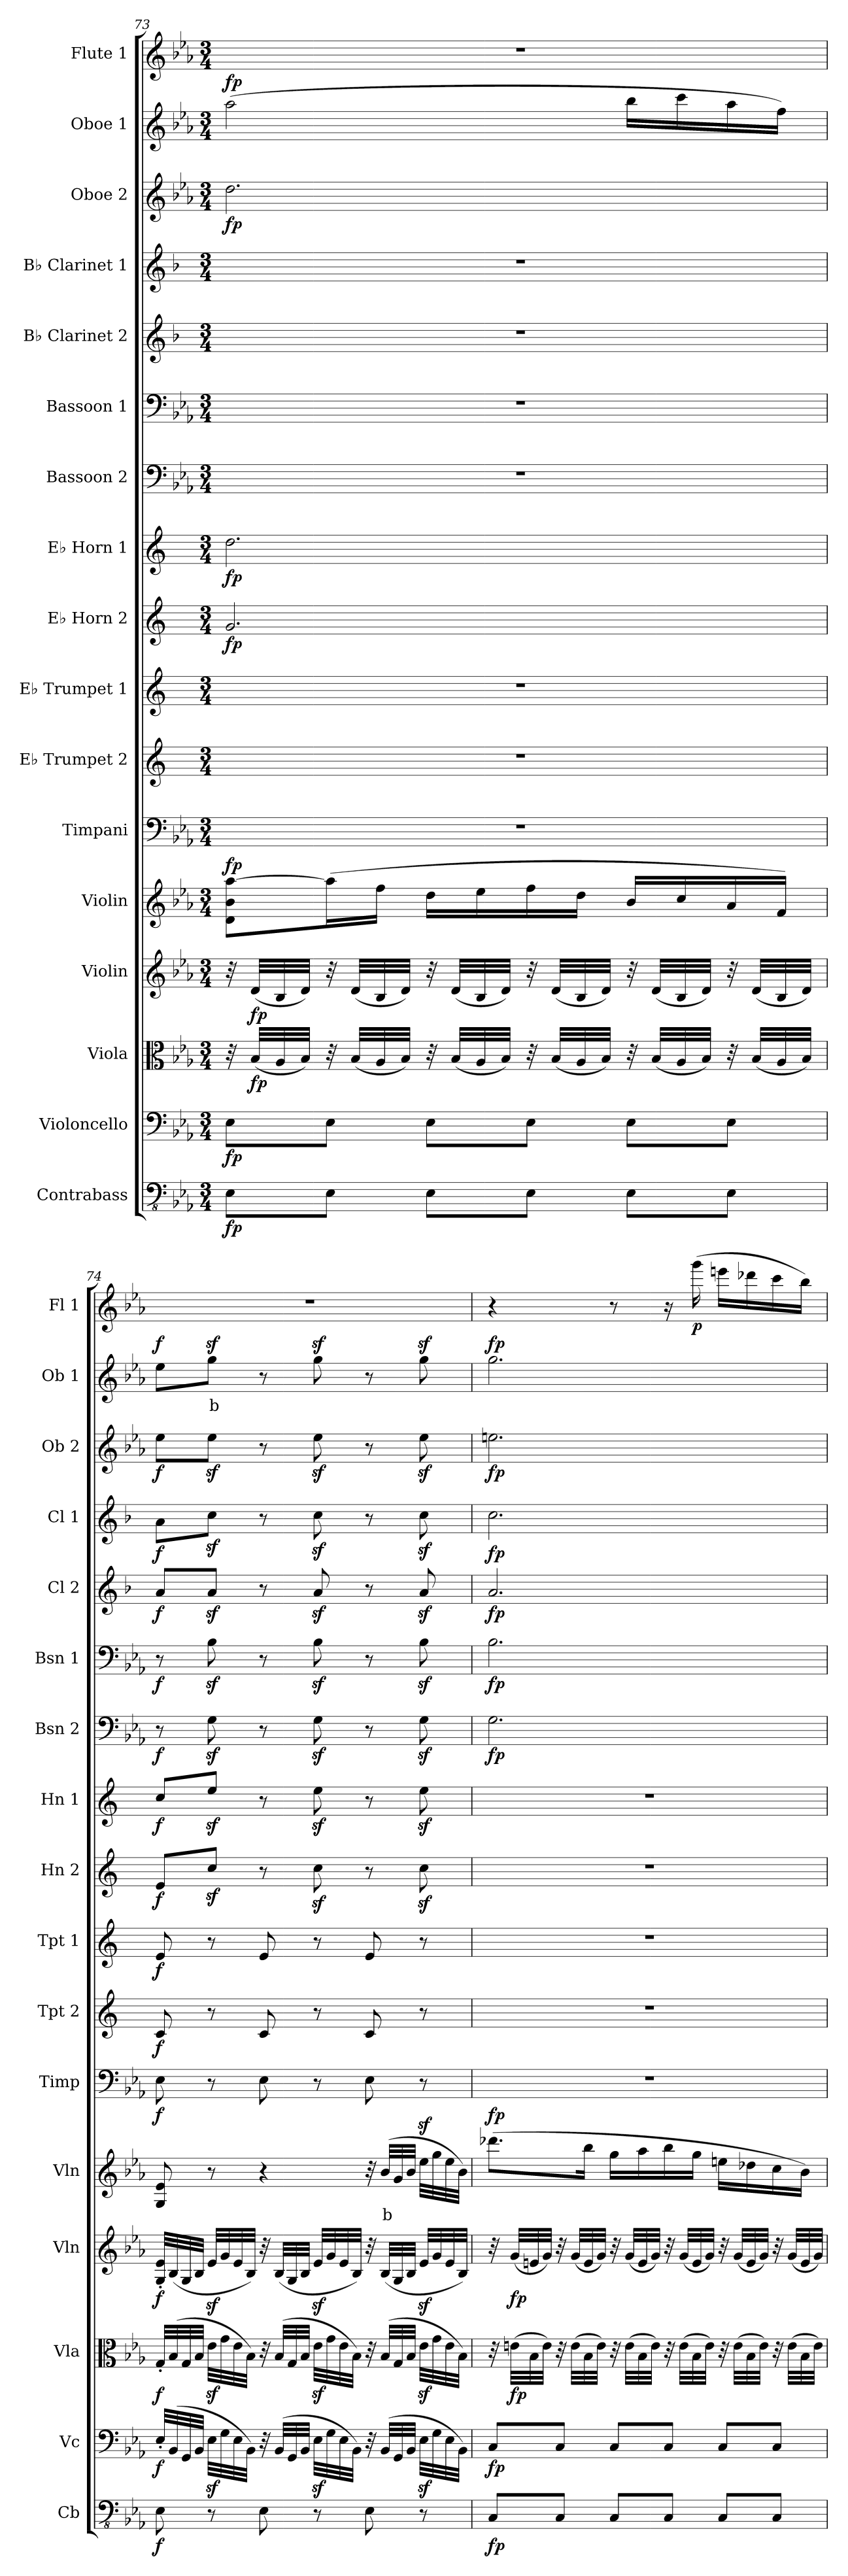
**kern	**dynam	**kern	**dynam	**kern	**dynam	**kern	**dynam	**kern	**text	**dynam	**kern	**kern	**dynam	**kern	**dynam	**kern	**dynam	**kern	**dynam	**kern	**dynam	**kern	**dynam	**kern	**dynam	**kern	**dynam	**kern	**dynam	**kern	**text	**dynam	**kern	**dynam
*part17	*part17	*part16	*part16	*part15	*part15	*part14	*part14	*part13	*part13	*part13	*part12	*part11	*part11	*part10	*part10	*part9	*part9	*part8	*part8	*part7	*part7	*part6	*part6	*part5	*part5	*part4	*part4	*part3	*part3	*part2	*part2	*part2	*part1	*part1
*staff17	*staff17	*staff16	*staff16	*staff15	*staff15	*staff14	*staff14	*staff13	*staff13	*staff13	*staff12	*staff11	*staff11	*staff10	*staff10	*staff9	*staff9	*staff8	*staff8	*staff7	*staff7	*staff6	*staff6	*staff5	*staff5	*staff4	*staff4	*staff3	*staff3	*staff2	*staff2	*staff2	*staff1	*staff1
*I"Contrabass	*	*I"Violoncello	*	*I"Viola	*	*I"Violin	*	*I"Violin	*	*	*I"Timpani	*I"E♭ Trumpet 2	*	*I"E♭ Trumpet 1	*	*I"E♭ Horn 2	*	*I"E♭ Horn 1	*	*I"Bassoon 2	*	*I"Bassoon 1	*	*I"B♭ Clarinet 2	*	*I"B♭ Clarinet 1	*	*I"Oboe 2	*	*I"Oboe 1	*	*	*I"Flute 1	*
*I'Cb	*	*I'Vc	*	*I'Vla	*	*I'Vln	*	*I'Vln	*	*	*I'Timp	*I'Tpt 2	*	*I'Tpt 1	*	*I'Hn 2	*	*I'Hn 1	*	*I'Bsn 2	*	*I'Bsn 1	*	*I'Cl 2	*	*I'Cl 1	*	*I'Ob 2	*	*I'Ob 1	*	*	*I'Fl 1	*
*clefFv4	*	*clefF4	*	*clefC3	*	*clefG2	*	*clefG2	*	*	*clefF4	*clefG2	*	*clefG2	*	*clefG2	*	*clefG2	*	*clefF4	*	*clefF4	*	*clefG2	*	*clefG2	*	*clefG2	*	*clefG2	*	*	*clefG2	*
*	*	*	*	*	*	*	*	*	*	*	*	*ITrd-2c-3	*	*ITrd-2c-3	*	*ITrd5c9	*	*ITrd5c9	*	*	*	*	*	*ITrd1c2	*	*ITrd1c2	*	*	*	*	*	*	*	*
*k[b-e-a-]	*	*k[b-e-a-]	*	*k[b-e-a-]	*	*k[b-e-a-]	*	*k[b-e-a-]	*	*	*k[b-e-a-]	*k[b-e-a-]	*	*k[b-e-a-]	*	*k[b-e-a-]	*	*k[b-e-a-]	*	*k[b-e-a-]	*	*k[b-e-a-]	*	*k[b-e-a-]	*	*k[b-e-a-]	*	*k[b-e-a-]	*	*k[b-e-a-]	*	*	*k[b-e-a-]	*
*M3/4	*	*M3/4	*	*M3/4	*	*M3/4	*	*M3/4	*	*	*M3/4	*M3/4	*	*M3/4	*	*M3/4	*	*M3/4	*	*M3/4	*	*M3/4	*	*M3/4	*	*M3/4	*	*M3/4	*	*M3/4	*	*	*M3/4	*
=73	=73	=73	=73	=73	=73	=73	=73	=73	=73	=73	=73	=73	=73	=73	=73	=73	=73	=73	=73	=73	=73	=73	=73	=73	=73	=73	=73	=73	=73	=73	=73	=73	=73	=73
!	!LO:DY:b	!	!LO:DY:b	!	!	!	!	!	!	!LO:DY:b	!	!	!	!	!	!	!LO:DY:b	!	!LO:DY:b	!	!	!	!	!	!	!	!	!	!LO:DY:b	!	!	!LO:DY:b	!	!
8EE-\L	fp	8E-\L	fp	32r	.	32r	.	8d\ 8b-\ [8aa-\L	.	fp	2.r	2.r	.	2.r	.	2.B-/	fp	2.f\	fp	2.r	.	2.r	.	2.r	.	2.r	.	2.dd\	fp	(>2aa-\	.	fp	2.r	.
!	!	!	!	!	!LO:DY:b	!	!LO:DY:b	!	!	!	!	!	!	!	!	!	!	!	!	!	!	!	!	!	!	!	!	!	!	!	!	!	!	!
.	.	.	.	(<32B-/LLL	fp	(<32d/LLL	fp	.	.	.	.	.	.	.	.	.	.	.	.	.	.	.	.	.	.	.	.	.	.	.	.	.	.	.
.	.	.	.	32A-/	.	32B-/	.	.	.	.	.	.	.	.	.	.	.	.	.	.	.	.	.	.	.	.	.	.	.	.	.	.	.	.
.	.	.	.	32B-/JJJ)	.	32d/JJJ)	.	.	.	.	.	.	.	.	.	.	.	.	.	.	.	.	.	.	.	.	.	.	.	.	.	.	.	.
8EE-\J	.	8E-\J	.	32r	.	32r	.	(>16aa-\L]	.	.	.	.	.	.	.	.	.	.	.	.	.	.	.	.	.	.	.	.	.	.	.	.	.	.
.	.	.	.	(<32B-/LLL	.	(<32d/LLL	.	.	.	.	.	.	.	.	.	.	.	.	.	.	.	.	.	.	.	.	.	.	.	.	.	.	.	.
.	.	.	.	32A-/	.	32B-/	.	16ff\JJ	.	.	.	.	.	.	.	.	.	.	.	.	.	.	.	.	.	.	.	.	.	.	.	.	.	.
.	.	.	.	32B-/JJJ)	.	32d/JJJ)	.	.	.	.	.	.	.	.	.	.	.	.	.	.	.	.	.	.	.	.	.	.	.	.	.	.	.	.
8EE-\L	.	8E-\L	.	32r	.	32r	.	16dd\LL	.	.	.	.	.	.	.	.	.	.	.	.	.	.	.	.	.	.	.	.	.	.	.	.	.	.
.	.	.	.	(<32B-/LLL	.	(<32d/LLL	.	.	.	.	.	.	.	.	.	.	.	.	.	.	.	.	.	.	.	.	.	.	.	.	.	.	.	.
.	.	.	.	32A-/	.	32B-/	.	16ee-\	.	.	.	.	.	.	.	.	.	.	.	.	.	.	.	.	.	.	.	.	.	.	.	.	.	.
.	.	.	.	32B-/JJJ)	.	32d/JJJ)	.	.	.	.	.	.	.	.	.	.	.	.	.	.	.	.	.	.	.	.	.	.	.	.	.	.	.	.
8EE-\J	.	8E-\J	.	32r	.	32r	.	16ff\	.	.	.	.	.	.	.	.	.	.	.	.	.	.	.	.	.	.	.	.	.	.	.	.	.	.
.	.	.	.	(<32B-/LLL	.	(<32d/LLL	.	.	.	.	.	.	.	.	.	.	.	.	.	.	.	.	.	.	.	.	.	.	.	.	.	.	.	.
.	.	.	.	32A-/	.	32B-/	.	16dd\JJ	.	.	.	.	.	.	.	.	.	.	.	.	.	.	.	.	.	.	.	.	.	.	.	.	.	.
.	.	.	.	32B-/JJJ)	.	32d/JJJ)	.	.	.	.	.	.	.	.	.	.	.	.	.	.	.	.	.	.	.	.	.	.	.	.	.	.	.	.
8EE-\L	.	8E-\L	.	32r	.	32r	.	16b-/LL	.	.	.	.	.	.	.	.	.	.	.	.	.	.	.	.	.	.	.	.	.	16bb-\LL	.	.	.	.
.	.	.	.	(<32B-/LLL	.	(<32d/LLL	.	.	.	.	.	.	.	.	.	.	.	.	.	.	.	.	.	.	.	.	.	.	.	.	.	.	.	.
.	.	.	.	32A-/	.	32B-/	.	16cc/	.	.	.	.	.	.	.	.	.	.	.	.	.	.	.	.	.	.	.	.	.	16ccc\	.	.	.	.
.	.	.	.	32B-/JJJ)	.	32d/JJJ)	.	.	.	.	.	.	.	.	.	.	.	.	.	.	.	.	.	.	.	.	.	.	.	.	.	.	.	.
8EE-\J	.	8E-\J	.	32r	.	32r	.	16a-/	.	.	.	.	.	.	.	.	.	.	.	.	.	.	.	.	.	.	.	.	.	16aa-\	.	.	.	.
.	.	.	.	(<32B-/LLL	.	(<32d/LLL	.	.	.	.	.	.	.	.	.	.	.	.	.	.	.	.	.	.	.	.	.	.	.	.	.	.	.	.
.	.	.	.	32A-/	.	32B-/	.	16f/JJ)	.	.	.	.	.	.	.	.	.	.	.	.	.	.	.	.	.	.	.	.	.	16ff\JJ)	.	.	.	.
.	.	.	.	32B-/JJJ)	.	32d/JJJ)	.	.	.	.	.	.	.	.	.	.	.	.	.	.	.	.	.	.	.	.	.	.	.	.	.	.	.	.
!!LO:PB:g=z
=74	=74	=74	=74	=74	=74	=74	=74	=74	=74	=74	=74	=74	=74	=74	=74	=74	=74	=74	=74	=74	=74	=74	=74	=74	=74	=74	=74	=74	=74	=74	=74	=74	=74	=74
!	!LO:DY:b	!	!LO:DY:b	!	!LO:DY:b	!	!LO:DY:b	!	!	!LO:DY:b	!	!	!LO:DY:b	!	!LO:DY:b	!	!LO:DY:b	!	!LO:DY:b	!	!LO:DY:b	!	!LO:DY:b	!	!LO:DY:b	!	!LO:DY:b	!	!LO:DY:b	!	!	!LO:DY:b	!	!
8EE-\	f	32E-'/LLL	f	32G'/LLL	f	32G/' 32e-/'LLL	f	8G/ 8e-/	.	f	8E-\	8e-/	f	8g/	f	8G/L	f	8e-/L	f	8r	f	8r	f	8g/L	f	8g\L	f	8ee-\L	f	8ee-\L	.	f	2.r	.
.	.	(>32BB-/	.	(>32B-/	.	(<32B-/	.	.	.	.	.	.	.	.	.	.	.	.	.	.	.	.	.	.	.	.	.	.	.	.	.	.	.	.
.	.	32GG/	.	32G/	.	32G/	.	.	.	.	.	.	.	.	.	.	.	.	.	.	.	.	.	.	.	.	.	.	.	.	.	.	.	.
.	.	32BB-/JJJ	.	32B-/JJJ	.	32B-/JJJ	.	.	.	.	.	.	.	.	.	.	.	.	.	.	.	.	.	.	.	.	.	.	.	.	.	.	.	.
!	!	!	!	!	!	!	!	!	!	!	!	!	!	!	!	!	!	!	!	!	!	!	!	!	!	!	!	!	!	!	!LO:LY:b:color=#FF0000	!	!	!
8r	.	32E-z<\LLL	.	32e-z<\LLL	.	32e-z</LLL	.	8r	.	.	8r	8r	.	8r	.	8e-z</J	.	8gz</J	.	8Gz<\	.	8B-z<\	.	8gz</J	.	8b-z<\J	.	8ee-z<\J	.	8ggz<\J	b	.	.	.
.	.	32G\	.	32g\	.	32g/	.	.	.	.	.	.	.	.	.	.	.	.	.	.	.	.	.	.	.	.	.	.	.	.	.	.	.	.
.	.	32E-\	.	32e-\	.	32e-/	.	.	.	.	.	.	.	.	.	.	.	.	.	.	.	.	.	.	.	.	.	.	.	.	.	.	.	.
.	.	32BB-\JJJ)	.	32B-\JJJ)	.	32B-/JJJ)	.	.	.	.	.	.	.	.	.	.	.	.	.	.	.	.	.	.	.	.	.	.	.	.	.	.	.	.
8EE-\	.	32r	.	32r	.	32r	.	4r	.	.	8E-\	8e-/	.	8g/	.	8r	.	8r	.	8r	.	8r	.	8r	.	8r	.	8r	.	8r	.	.	.	.
.	.	(>32BB-/LLL	.	(>32B-/LLL	.	(<32B-/LLL	.	.	.	.	.	.	.	.	.	.	.	.	.	.	.	.	.	.	.	.	.	.	.	.	.	.	.	.
.	.	32GG/	.	32G/	.	32G/	.	.	.	.	.	.	.	.	.	.	.	.	.	.	.	.	.	.	.	.	.	.	.	.	.	.	.	.
.	.	32BB-/JJJ	.	32B-/JJJ	.	32B-/JJJ	.	.	.	.	.	.	.	.	.	.	.	.	.	.	.	.	.	.	.	.	.	.	.	.	.	.	.	.
8r	.	32E-z<\LLL	.	32e-z<\LLL	.	32e-z</LLL	.	.	.	.	8r	8r	.	8r	.	8e-z<\	.	8gz<\	.	8Gz<\	.	8B-z<\	.	8gz</	.	8b-z<\	.	8ee-z<\	.	8ggz<\	.	.	.	.
.	.	32G\	.	32g\	.	32g/	.	.	.	.	.	.	.	.	.	.	.	.	.	.	.	.	.	.	.	.	.	.	.	.	.	.	.	.
.	.	32E-\	.	32e-\	.	32e-/	.	.	.	.	.	.	.	.	.	.	.	.	.	.	.	.	.	.	.	.	.	.	.	.	.	.	.	.
.	.	32BB-\JJJ)	.	32B-\JJJ)	.	32B-/JJJ)	.	.	.	.	.	.	.	.	.	.	.	.	.	.	.	.	.	.	.	.	.	.	.	.	.	.	.	.
8EE-\	.	32r	.	32r	.	32r	.	32r	.	.	8E-\	8e-/	.	8g/	.	8r	.	8r	.	8r	.	8r	.	8r	.	8r	.	8r	.	8r	.	.	.	.
!	!	!	!	!	!	!	!	!	!LO:LY:b:color=#FF0000	!	!	!	!	!	!	!	!	!	!	!	!	!	!	!	!	!	!	!	!	!	!	!	!	!
.	.	(>32BB-/LLL	.	(>32B-/LLL	.	(<32B-/LLL	.	(>32b-/LLL	b	.	.	.	.	.	.	.	.	.	.	.	.	.	.	.	.	.	.	.	.	.	.	.	.	.
.	.	32GG/	.	32G/	.	32G/	.	32g/	.	.	.	.	.	.	.	.	.	.	.	.	.	.	.	.	.	.	.	.	.	.	.	.	.	.
.	.	32BB-/JJJ	.	32B-/JJJ	.	32B-/JJJ	.	32b-/JJJ	.	.	.	.	.	.	.	.	.	.	.	.	.	.	.	.	.	.	.	.	.	.	.	.	.	.
8r	.	32E-z<\LLL	.	32e-z<\LLL	.	32e-z</LLL	.	32ee-z<\LLL	.	.	8r	8r	.	8r	.	8e-z<\	.	8gz<\	.	8Gz<\	.	8B-z<\	.	8gz</	.	8b-z<\	.	8ee-z<\	.	8ggz<\	.	.	.	.
.	.	32G\	.	32g\	.	32g/	.	32gg\	.	.	.	.	.	.	.	.	.	.	.	.	.	.	.	.	.	.	.	.	.	.	.	.	.	.
.	.	32E-\	.	32e-\	.	32e-/	.	32ee-\	.	.	.	.	.	.	.	.	.	.	.	.	.	.	.	.	.	.	.	.	.	.	.	.	.	.
.	.	32BB-\JJJ)	.	32B-\JJJ)	.	32B-/JJJ)	.	32b-\JJJ)	.	.	.	.	.	.	.	.	.	.	.	.	.	.	.	.	.	.	.	.	.	.	.	.	.	.
=75	=75	=75	=75	=75	=75	=75	=75	=75	=75	=75	=75	=75	=75	=75	=75	=75	=75	=75	=75	=75	=75	=75	=75	=75	=75	=75	=75	=75	=75	=75	=75	=75	=75	=75
!	!LO:DY:b	!	!LO:DY:b	!	!	!	!	!	!	!LO:DY:b	!	!	!	!	!	!	!	!	!	!	!LO:DY:b	!	!LO:DY:b	!	!LO:DY:b	!	!LO:DY:b	!	!LO:DY:b	!	!	!LO:DY:b	!	!
8CC/L	fp	8C/L	fp	32r	.	32r	.	(>8.ddd-X\L	.	fp	2.r	2.r	.	2.r	.	2.r	.	2.r	.	2.G\	fp	2.B-\	fp	2.g/	fp	2.b-\	fp	2.een\	fp	2.gg\	.	fp	4r	.
!	!	!	!	!	!LO:DY:b	!	!LO:DY:b	!	!	!	!	!	!	!	!	!	!	!	!	!	!	!	!	!	!	!	!	!	!	!	!	!	!	!
.	.	.	.	(>32en\LLL	fp	(<32g/LLL	fp	.	.	.	.	.	.	.	.	.	.	.	.	.	.	.	.	.	.	.	.	.	.	.	.	.	.	.
.	.	.	.	32B-\	.	32en/	.	.	.	.	.	.	.	.	.	.	.	.	.	.	.	.	.	.	.	.	.	.	.	.	.	.	.	.
.	.	.	.	32e\JJJ)	.	32g/JJJ)	.	.	.	.	.	.	.	.	.	.	.	.	.	.	.	.	.	.	.	.	.	.	.	.	.	.	.	.
8CC/J	.	8C/J	.	32r	.	32r	.	.	.	.	.	.	.	.	.	.	.	.	.	.	.	.	.	.	.	.	.	.	.	.	.	.	.	.
.	.	.	.	(>32e\LLL	.	(<32g/LLL	.	.	.	.	.	.	.	.	.	.	.	.	.	.	.	.	.	.	.	.	.	.	.	.	.	.	.	.
.	.	.	.	32B-\	.	32e/	.	16bb-\Jk	.	.	.	.	.	.	.	.	.	.	.	.	.	.	.	.	.	.	.	.	.	.	.	.	.	.
.	.	.	.	32e\JJJ)	.	32g/JJJ)	.	.	.	.	.	.	.	.	.	.	.	.	.	.	.	.	.	.	.	.	.	.	.	.	.	.	.	.
8CC/L	.	8C/L	.	32r	.	32r	.	16gg\LL	.	.	.	.	.	.	.	.	.	.	.	.	.	.	.	.	.	.	.	.	.	.	.	.	8r	.
.	.	.	.	(>32e\LLL	.	(<32g/LLL	.	.	.	.	.	.	.	.	.	.	.	.	.	.	.	.	.	.	.	.	.	.	.	.	.	.	.	.
.	.	.	.	32B-\	.	32e/	.	16aa-\	.	.	.	.	.	.	.	.	.	.	.	.	.	.	.	.	.	.	.	.	.	.	.	.	.	.
.	.	.	.	32e\JJJ)	.	32g/JJJ)	.	.	.	.	.	.	.	.	.	.	.	.	.	.	.	.	.	.	.	.	.	.	.	.	.	.	.	.
8CC/J	.	8C/J	.	32r	.	32r	.	16bb-\	.	.	.	.	.	.	.	.	.	.	.	.	.	.	.	.	.	.	.	.	.	.	.	.	16r	.
.	.	.	.	(>32e\LLL	.	(<32g/LLL	.	.	.	.	.	.	.	.	.	.	.	.	.	.	.	.	.	.	.	.	.	.	.	.	.	.	.	.
!	!	!	!	!	!	!	!	!	!	!	!	!	!	!	!	!	!	!	!	!	!	!	!	!	!	!	!	!	!	!	!	!	!	!LO:DY:b
.	.	.	.	32B-\	.	32e/	.	16gg\JJ	.	.	.	.	.	.	.	.	.	.	.	.	.	.	.	.	.	.	.	.	.	.	.	.	(>16ggg\	p
.	.	.	.	32e\JJJ)	.	32g/JJJ)	.	.	.	.	.	.	.	.	.	.	.	.	.	.	.	.	.	.	.	.	.	.	.	.	.	.	.	.
8CC/L	.	8C/L	.	32r	.	32r	.	16een\LL	.	.	.	.	.	.	.	.	.	.	.	.	.	.	.	.	.	.	.	.	.	.	.	.	16eeen\LL	.
.	.	.	.	(>32e\LLL	.	(<32g/LLL	.	.	.	.	.	.	.	.	.	.	.	.	.	.	.	.	.	.	.	.	.	.	.	.	.	.	.	.
.	.	.	.	32B-\	.	32e/	.	16dd-X\	.	.	.	.	.	.	.	.	.	.	.	.	.	.	.	.	.	.	.	.	.	.	.	.	16ddd-X\	.
.	.	.	.	32e\JJJ)	.	32g/JJJ)	.	.	.	.	.	.	.	.	.	.	.	.	.	.	.	.	.	.	.	.	.	.	.	.	.	.	.	.
8CC/J	.	8C/J	.	32r	.	32r	.	16cc\	.	.	.	.	.	.	.	.	.	.	.	.	.	.	.	.	.	.	.	.	.	.	.	.	16ccc\	.
.	.	.	.	(>32e\LLL	.	(<32g/LLL	.	.	.	.	.	.	.	.	.	.	.	.	.	.	.	.	.	.	.	.	.	.	.	.	.	.	.	.
.	.	.	.	32B-\	.	32e/	.	16b-\JJ)	.	.	.	.	.	.	.	.	.	.	.	.	.	.	.	.	.	.	.	.	.	.	.	.	16bb-\JJ)	.
.	.	.	.	32e\JJJ)	.	32g/JJJ)	.	.	.	.	.	.	.	.	.	.	.	.	.	.	.	.	.	.	.	.	.	.	.	.	.	.	.	.
=	=	=	=	=	=	=	=	=	=	=	=	=	=	=	=	=	=	=	=	=	=	=	=	=	=	=	=	=	=	=	=	=	=	=
*-	*-	*-	*-	*-	*-	*-	*-	*-	*-	*-	*-	*-	*-	*-	*-	*-	*-	*-	*-	*-	*-	*-	*-	*-	*-	*-	*-	*-	*-	*-	*-	*-	*-	*-
